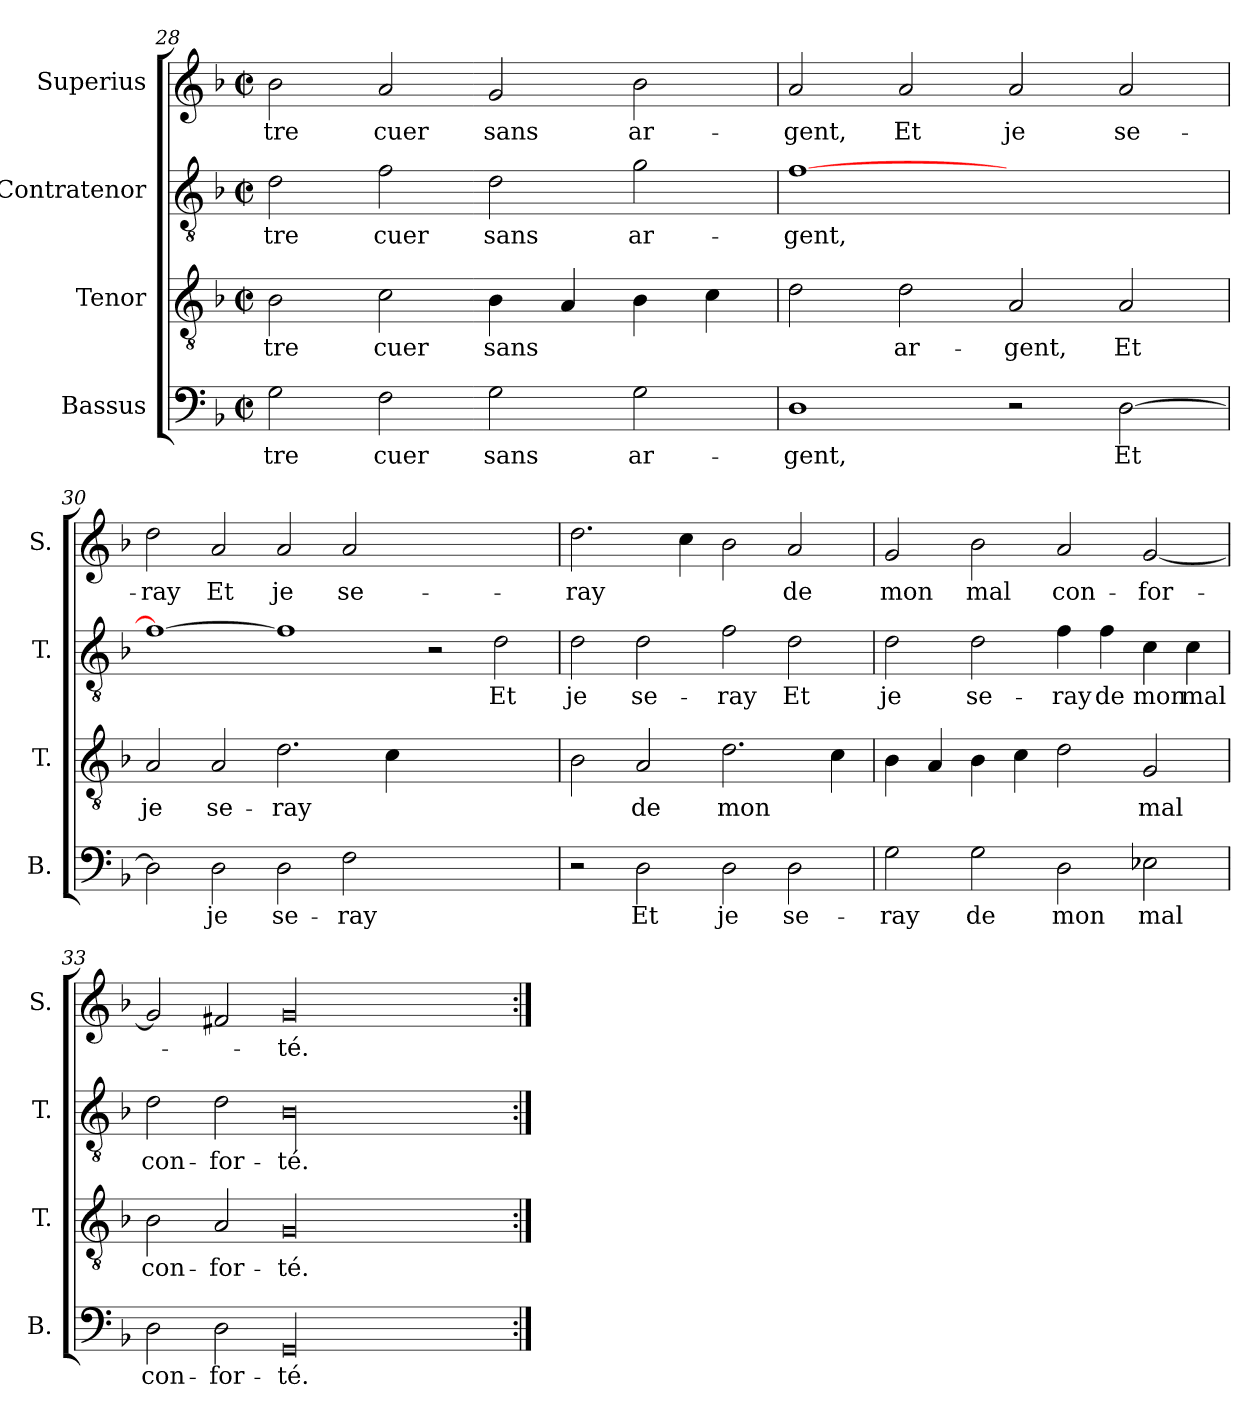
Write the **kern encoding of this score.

**kern	**text	**kern	**text	**kern	**text	**kern	**text
*part4	*part4	*part3	*part3	*part2	*part2	*part1	*part1
*staff4	*staff4	*staff3	*staff3	*staff2	*staff2	*staff1	*staff1
*I"Bassus	*	*I"Tenor	*	*I"Contratenor	*	*I"Superius	*
*I'B.	*	*I'T.	*	*I'T.	*	*I'S.	*
*clefF4	*	*clefGv2	*	*clefGv2	*	*clefG2	*
*	*	*ITrd7c12	*	*ITrd7c12	*	*	*
*k[b-]	*	*k[b-]	*	*k[b-]	*	*k[b-]	*
*F:	*	*F:	*	*F:	*	*F:	*
*M2/2	*	*M2/2	*	*M2/2	*	*M2/2	*
*met(c|)	*	*met(c|)	*	*met(c|)	*	*met(c|)	*
=28	=28	=28	=28	=28	=28	=28	=28
2G\	-tre	2BB-\	-tre	2D\	-tre	2b-\	-tre
2F\	cuer	2C\	cuer	2F\	cuer	2a/	cuer
2G\	sans	4BB-\	sans	2D\	sans	2g/	sans
.	.	4AA/	.	.	.	.	.
2G\	ar-	4BB-\	.	2G\	ar-	2b-\	ar-
.	.	4C\	.	.	.	.	.
!!LO:PB:g=z
=29	=29	=29	=29	=29	=29	=29	=29
1D\	-gent,	2D\	.	[1F\	-gent,	2a/	-gent,
.	.	2D\	ar-	.	.	2a/	Et
2r	.	2AA/	-gent,	1ryy	.	2a/	je
[2D\	Et	2AA/	Et	.	.	2a/	se-
=30	=30	=30	=30	=30	=30	=30	=30
2D\]	.	2AA/	je	1F\_	.	2dd\	-ray
2D\	je	2AA/	se-	.	.	2a/	Et
2D\	se-	2.D\	-ray	1F\]	.	2a/	je
2F\	-ray	.	.	.	.	2a/	se-
.	.	4C\	.	.	.	.	.
1ryy	.	1ryy	.	2r	.	1ryy	.
.	.	.	.	2D\	Et	.	.
=31	=31	=31	=31	=31	=31	=31	=31
2r	.	2BB-\	.	2D\	je	2.dd\	-ray
2D\	Et	2AA/	de	2D\	se-	.	.
.	.	.	.	.	.	4cc\	.
2D\	je	2.D\	mon	2F\	-ray	2b-\	.
2D\	se-	.	.	2D\	Et	2a/	de
.	.	4C\	.	.	.	.	.
=32	=32	=32	=32	=32	=32	=32	=32
2G\	-ray	4BB-\	.	2D\	je	2g/	mon
.	.	4AA/	.	.	.	.	.
2G\	de	4BB-\	.	2D\	se-	2b-\	mal
.	.	4C\	.	.	.	.	.
2D\	mon	2D\	.	4F\	-ray	2a/	con-
.	.	.	.	4F\	de	.	.
2E-X\	mal	2GG/	mal	4C\	mon	[2g/	-for-
.	.	.	.	4C\	mal	.	.
=33	=33	=33	=33	=33	=33	=33	=33
2D\	con-	2BB-\	con-	2D\	con-	2g/]	.
2D\	-for-	2AA/	-for-	2D\	-for-	2f#X/	.
00GG/	-té.	00GG/	-té.	00BB-\	-té.	00g/	-té.
=:|!	=:|!	=:|!	=:|!	=:|!	=:|!	=:|!	=:|!
*-	*-	*-	*-	*-	*-	*-	*-
